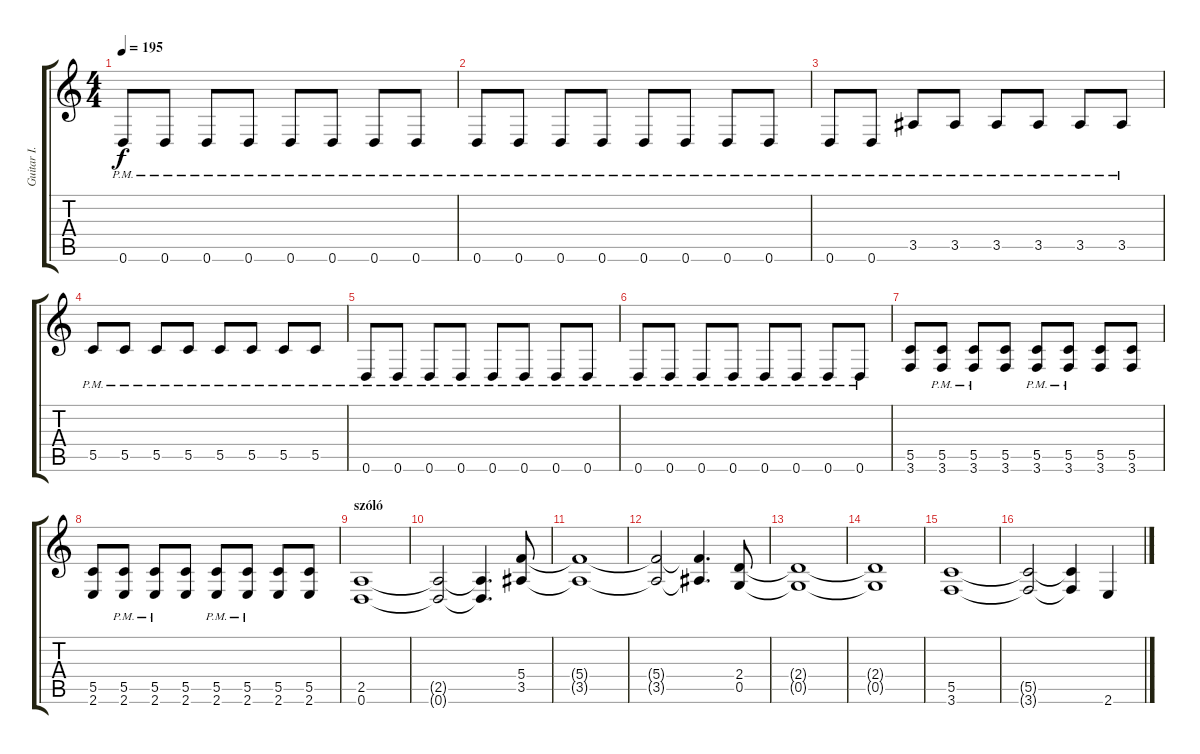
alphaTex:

\track ("Guitar I." "Guitar I.") {instrument distortionguitar}
\staff {score tabs}
\tuning (D4 A3 F3 C3 G2 D2) {hide}
\ts (4 4)
\tempo 195
\clef g2
\ks c
0.6{pm}.8{dy f} 0.6{pm}.8 0.6{pm}.8 0.6{pm}.8 0.6{pm}.8 0.6{pm}.8 0.6{pm}.8 0.6{pm}.8 |
0.6{pm}.8 0.6{pm}.8 0.6{pm}.8 0.6{pm}.8 0.6{pm}.8 0.6{pm}.8 0.6{pm}.8 0.6{pm}.8 |
0.6{pm}.8 0.6{pm}.8 3.5{pm}.8 3.5{pm}.8 3.5{pm}.8 3.5{pm}.8 3.5{pm}.8 3.5{pm}.8 |
5.5{pm}.8 5.5{pm}.8 5.5{pm}.8 5.5{pm}.8 5.5{pm}.8 5.5{pm}.8 5.5{pm}.8 5.5{pm}.8 |
0.6{pm}.8 0.6{pm}.8 0.6{pm}.8 0.6{pm}.8 0.6{pm}.8 0.6{pm}.8 0.6{pm}.8 0.6{pm}.8 |
0.6{pm}.8 0.6{pm}.8 0.6{pm}.8 0.6{pm}.8 0.6{pm}.8 0.6{pm}.8 0.6{pm}.8 0.6{pm}.8 |
(5.5 3.6).8 (5.5{pm} 3.6{pm}).8 (5.5{pm} 3.6{pm}).8 (5.5 3.6).8 (5.5{pm} 3.6{pm}).8 (5.5{pm} 3.6{pm}).8 (5.5 3.6).8 (5.5 3.6).8 |
(5.5 2.6).8 (5.5{pm} 2.6{pm}).8 (5.5{pm} 2.6{pm}).8 (5.5 2.6).8 (5.5{pm} 2.6{pm}).8 (5.5{pm} 2.6{pm}).8 (5.5 2.6).8 (5.5 2.6).8 |
\section ("" "szóló")
(2.5 0.6).1 |
(2.5{t} 0.6{t}).2 (2.5{t} 0.6{t}).4{d} (5.4 3.5).8 |
(5.4{t} 3.5{t}).1 |
(5.4{t} 3.5{t}).2 (5.4{t} 3.5{t}).4{d} (2.4 0.5).8 |
(2.4{t} 0.5{t}).1 |
(2.4{t} 0.5{t}).1 |
(5.5 3.6).1 |
(5.5{t} 3.6{t}).2 (5.5{t} 3.6{t}).4 2.6.4
